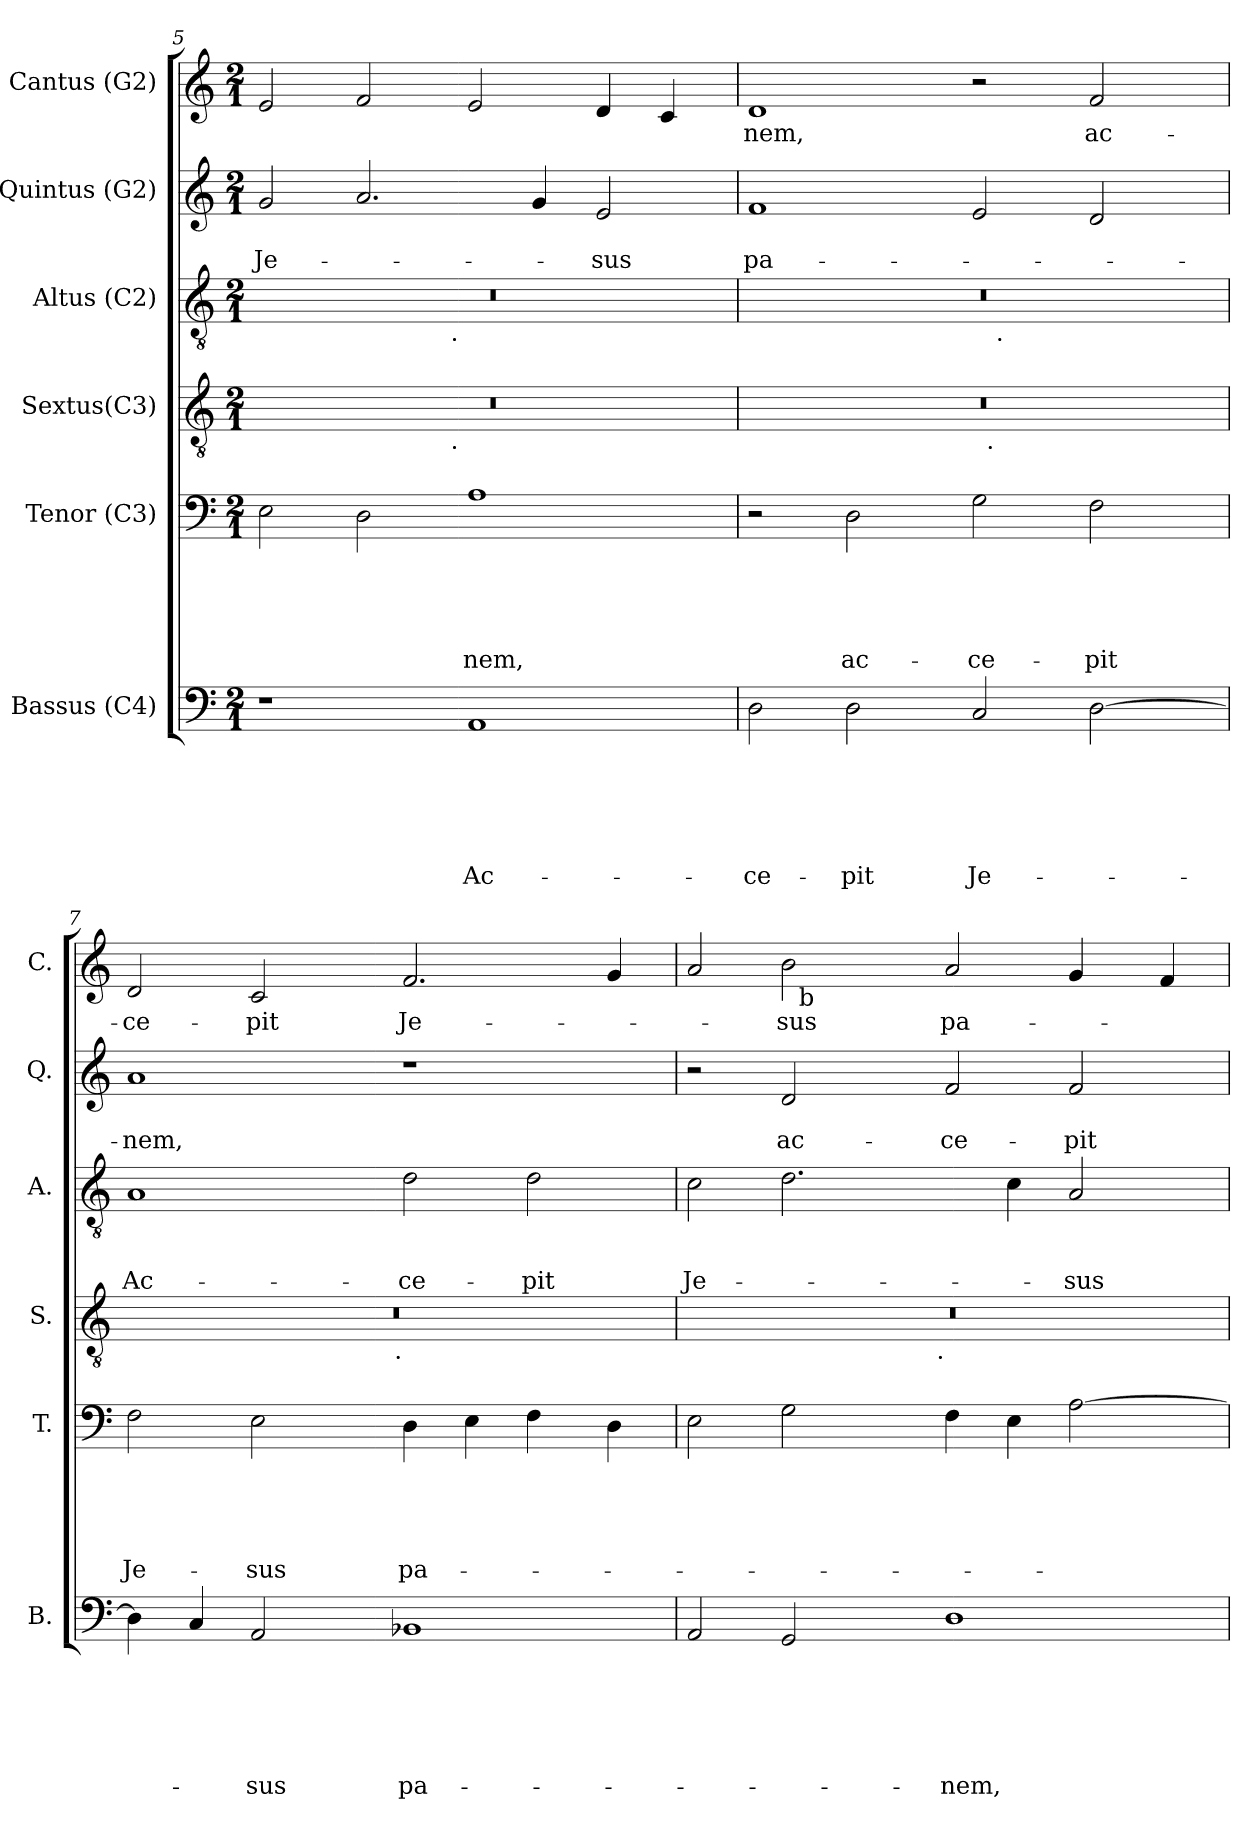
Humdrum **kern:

**kern	**text	**text	**text	**text	**text	**text	**kern	**text	**text	**text	**text	**text	**kern	**kern	**text	**text	**text	**kern	**text	**text	**kern	**text
*part6	*part6	*part6	*part6	*part6	*part6	*part6	*part5	*part5	*part5	*part5	*part5	*part5	*part4	*part3	*part3	*part3	*part3	*part2	*part2	*part2	*part1	*part1
*staff6	*staff6	*staff6	*staff6	*staff6	*staff6	*staff6	*staff5	*staff5	*staff5	*staff5	*staff5	*staff5	*staff4	*staff3	*staff3	*staff3	*staff3	*staff2	*staff2	*staff2	*staff1	*staff1
*I"Bassus (C4)	*	*	*	*	*	*	*I"Tenor (C3)	*	*	*	*	*	*I"Sextus(C3)	*I"Altus (C2)	*	*	*	*I"Quintus (G2)	*	*	*I"Cantus (G2)	*
*I'B.	*	*	*	*	*	*	*I'T.	*	*	*	*	*	*I'S.	*I'A.	*	*	*	*I'Q.	*	*	*I'C.	*
*clefF4	*	*	*	*	*	*	*clefF4	*	*	*	*	*	*clefGv2	*clefGv2	*	*	*	*clefG2	*	*	*clefG2	*
*k[]	*	*	*	*	*	*	*k[]	*	*	*	*	*	*k[]	*k[]	*	*	*	*k[]	*	*	*k[]	*
*C:	*	*	*	*	*	*	*C:	*	*	*	*	*	*C:	*C:	*	*	*	*C:	*	*	*C:	*
*M2/1	*	*	*	*	*	*	*M2/1	*	*	*	*	*	*M2/1	*M2/1	*	*	*	*M2/1	*	*	*M2/1	*
=5	=5	=5	=5	=5	=5	=5	=5	=5	=5	=5	=5	=5	=5	=5	=5	=5	=5	=5	=5	=5	=5	=5
!	!	!	!	!	!	!	!	!	!	!	!	!	!	!	!	!	!	!	!	!LO:LY:b	!	!
*	*	*	*	*	*	*	*	*	*	*	*	*	*^	*^	*	*	*	*	*	*	*	*
1r	.	.	.	.	.	.	2E\	.	.	.	.	.	0r	2ryy	0r	2ryy	.	.	.	2g/	.	Je-	2e/	.
.	.	.	.	.	.	.	2D\	.	.	.	.	.	.	4...ryy	.	4...ryy	.	.	.	2.a/	.	.	2f/	.
!	!	!	!	!	!	!	!	!	!	!	!	!	!	!	!	!LO:TX:b:t=.	!	!	!	!	!	!	!	!
!	!	!	!	!	!	!	!	!	!	!	!	!	!	!LO:TX:b:t=.	!	!	!	!	!	!	!	!	!	!
.	.	.	.	.	.	.	.	.	.	.	.	.	.	1ryy	.	1ryy	.	.	.	.	.	.	.	.
!	!	!	!	!	!	!LO:LY:b	!	!	!	!	!	!LO:LY:b	!	!	!	!	!	!	!	!	!	!	!	!
1AA	.	.	.	.	.	Ac-	1A	.	.	.	.	-nem,	.	.	.	.	.	.	.	.	.	.	2e/	.
.	.	.	.	.	.	.	.	.	.	.	.	.	.	.	.	.	.	.	.	4g/	.	.	.	.
!	!	!	!	!	!	!	!	!	!	!	!	!	!	!	!	!	!	!	!	!	!	!LO:LY:b	!	!
.	.	.	.	.	.	.	.	.	.	.	.	.	.	.	.	.	.	.	.	2e/	.	-sus	4d/	.
.	.	.	.	.	.	.	.	.	.	.	.	.	.	.	.	.	.	.	.	.	.	.	4c/	.
.	.	.	.	.	.	.	.	.	.	.	.	.	.	32ryy	.	32ryy	.	.	.	.	.	.	.	.
!!LO:LB:g=z
=6	=6	=6	=6	=6	=6	=6	=6	=6	=6	=6	=6	=6	=6	=6	=6	=6	=6	=6	=6	=6	=6	=6	=6	=6
!	!	!	!	!	!	!LO:LY:b	!	!	!	!	!	!	!	!	!	!	!	!	!	!	!	!LO:LY:b	!	!LO:LY:b
2D\	.	.	.	.	.	-ce-	2r	.	.	.	.	.	0r	3%2ryy	0r	1ryy	.	.	.	1f	.	pa-	1d	-nem,
!	!	!	!	!	!	!LO:LY:b	!	!	!	!	!	!LO:LY:b	!	!	!	!	!	!	!	!	!	!	!	!
2D\	.	.	.	.	.	-pit	2D\	.	.	.	.	ac-	.	.	.	.	.	.	.	.	.	.	.	.
.	.	.	.	.	.	.	.	.	.	.	.	.	.	3ryy	.	.	.	.	.	.	.	.	.	.
!	!	!	!	!	!	!LO:LY:b	!	!	!	!	!	!LO:LY:b	!	!	!	!	!	!	!	!	!	!	!	!
2C/	.	.	.	.	.	Je-	2G\	.	.	.	.	-ce-	.	48ryy	.	32ryy	.	.	.	2e/	.	.	2r	.
!	!	!	!	!	!	!	!	!	!	!	!	!	!	!LO:TX:b:t=.	!	!	!	!	!	!	!	!	!	!
.	.	.	.	.	.	.	.	.	.	.	.	.	.	3%2ryy	.	.	.	.	.	.	.	.	.	.
!	!	!	!	!	!	!	!	!	!	!	!	!	!	!	!	!LO:TX:b:t=.	!	!	!	!	!	!	!	!
.	.	.	.	.	.	.	.	.	.	.	.	.	.	.	.	2ryy	.	.	.	.	.	.	.	.
!	!	!	!	!	!	!	!	!	!	!	!	!LO:LY:b	!	!	!	!	!	!	!	!	!	!	!	!LO:LY:b
[>2D\	.	.	.	.	.	.	2F\	.	.	.	.	-pit	.	.	.	.	.	.	.	2d/	.	.	2f/	ac-
.	.	.	.	.	.	.	.	.	.	.	.	.	.	.	.	4...ryy	.	.	.	.	.	.	.	.
.	.	.	.	.	.	.	.	.	.	.	.	.	.	6...ryy	.	.	.	.	.	.	.	.	.	.
=7	=7	=7	=7	=7	=7	=7	=7	=7	=7	=7	=7	=7	=7	=7	=7	=7	=7	=7	=7	=7	=7	=7	=7	=7
!	!	!	!	!	!	!	!	!	!	!	!	!LO:LY:b	!	!	!	!	!	!	!LO:LY:b	!	!	!LO:LY:b	!	!LO:LY:b
*	*	*	*	*	*	*	*	*	*	*	*	*	*	*	*v	*v	*	*	*	*	*	*	*	*
4D\]	.	.	.	.	.	.	2F\	.	.	.	.	Je-	0r	3%2ryy	1A	.	.	Ac-	1a	.	-nem,	2d/	-ce-
4C/	.	.	.	.	.	.	.	.	.	.	.	.	.	.	.	.	.	.	.	.	.	.	.
!	!	!	!	!	!	!LO:LY:b	!	!	!	!	!	!LO:LY:b	!	!	!	!	!	!	!	!	!	!	!LO:LY:b
2AA/	.	.	.	.	.	-sus	2E\	.	.	.	.	-sus	.	.	.	.	.	.	.	.	.	2c/	-pit
.	.	.	.	.	.	.	.	.	.	.	.	.	.	6ryy	.	.	.	.	.	.	.	.	.
.	.	.	.	.	.	.	.	.	.	.	.	.	.	12...ryy	.	.	.	.	.	.	.	.	.
!	!	!	!	!	!	!	!	!	!	!	!	!	!	!LO:TX:b:t=.	!	!	!	!	!	!	!	!	!
.	.	.	.	.	.	.	.	.	.	.	.	.	.	3%2ryy	.	.	.	.	.	.	.	.	.
!	!	!	!	!	!	!LO:LY:b	!	!	!	!	!	!LO:LY:b	!	!	!	!	!	!LO:LY:b	!	!	!	!	!LO:LY:b
1BB-X	.	.	.	.	.	pa-	4D\	.	.	.	.	pa-	.	.	2d\	.	.	-ce-	1r	.	.	2.f/	Je-
.	.	.	.	.	.	.	4E\	.	.	.	.	.	.	.	.	.	.	.	.	.	.	.	.
!	!	!	!	!	!	!	!	!	!	!	!	!	!	!	!	!	!	!LO:LY:b	!	!	!	!	!
.	.	.	.	.	.	.	4F\	.	.	.	.	.	.	.	2d\	.	.	-pit	.	.	.	.	.
.	.	.	.	.	.	.	.	.	.	.	.	.	.	3ryy	.	.	.	.	.	.	.	.	.
.	.	.	.	.	.	.	4D\	.	.	.	.	.	.	.	.	.	.	.	.	.	.	4g/	.
.	.	.	.	.	.	.	.	.	.	.	.	.	.	96ryy	.	.	.	.	.	.	.	.	.
=8	=8	=8	=8	=8	=8	=8	=8	=8	=8	=8	=8	=8	=8	=8	=8	=8	=8	=8	=8	=8	=8	=8	=8
!	!	!	!	!	!	!	!	!	!	!	!	!	!	!	!	!	!	!LO:LY:b	!	!	!	!	!
*	*	*	*	*	*	*	*	*	*	*	*	*	*	*	*	*	*	*	*	*	*	*^	*
2AA/	.	.	.	.	.	.	2E\	.	.	.	.	.	0r	3%2ryy	2c\	.	.	Je-	2r	.	.	2a/	2ryy	.
!	!	!	!	!	!	!	!	!	!	!	!	!	!	!	!	!	!	!	!	!	!LO:LY:b	!	!	!LO:LY:b
2GG/	.	.	.	.	.	.	2G\	.	.	.	.	.	.	.	2.d\	.	.	.	2d/	.	ac-	2b\	32ryy	-sus
!	!	!	!	!	!	!	!	!	!	!	!	!	!	!	!	!	!	!	!	!	!	!	!LO:TX:b:t=b	!
.	.	.	.	.	.	.	.	.	.	.	.	.	.	.	.	.	.	.	.	.	.	.	1ryy	.
.	.	.	.	.	.	.	.	.	.	.	.	.	.	6ryy	.	.	.	.	.	.	.	.	.	.
.	.	.	.	.	.	.	.	.	.	.	.	.	.	12...ryy	.	.	.	.	.	.	.	.	.	.
!	!	!	!	!	!	!	!	!	!	!	!	!	!	!LO:TX:b:t=.	!	!	!	!	!	!	!	!	!	!
.	.	.	.	.	.	.	.	.	.	.	.	.	.	3%2ryy	.	.	.	.	.	.	.	.	.	.
!	!	!	!	!	!	!LO:LY:b	!	!	!	!	!	!	!	!	!	!	!	!	!	!	!LO:LY:b	!	!	!LO:LY:b
1D	.	.	.	.	.	-nem,	4F\	.	.	.	.	.	.	.	.	.	.	.	2f/	.	-ce-	2a/	.	pa-
.	.	.	.	.	.	.	4E\	.	.	.	.	.	.	.	4c\	.	.	.	.	.	.	.	.	.
!	!	!	!	!	!	!	!	!	!	!	!	!	!	!	!	!	!	!LO:LY:b	!	!	!LO:LY:b	!	!	!
.	.	.	.	.	.	.	[>2A\	.	.	.	.	.	.	.	2A/	.	.	-sus	2f/	.	-pit	4g/	.	.
.	.	.	.	.	.	.	.	.	.	.	.	.	.	.	.	.	.	.	.	.	.	.	4...ryy	.
.	.	.	.	.	.	.	.	.	.	.	.	.	.	3ryy	.	.	.	.	.	.	.	.	.	.
.	.	.	.	.	.	.	.	.	.	.	.	.	.	.	.	.	.	.	.	.	.	4f/	.	.
.	.	.	.	.	.	.	.	.	.	.	.	.	.	96ryy	.	.	.	.	.	.	.	.	.	.
*	*	*	*	*	*	*	*	*	*	*	*	*	*v	*v	*	*	*	*	*	*	*	*v	*v	*
=	=	=	=	=	=	=	=	=	=	=	=	=	=	=	=	=	=	=	=	=	=	=
*-	*-	*-	*-	*-	*-	*-	*-	*-	*-	*-	*-	*-	*-	*-	*-	*-	*-	*-	*-	*-	*-	*-
